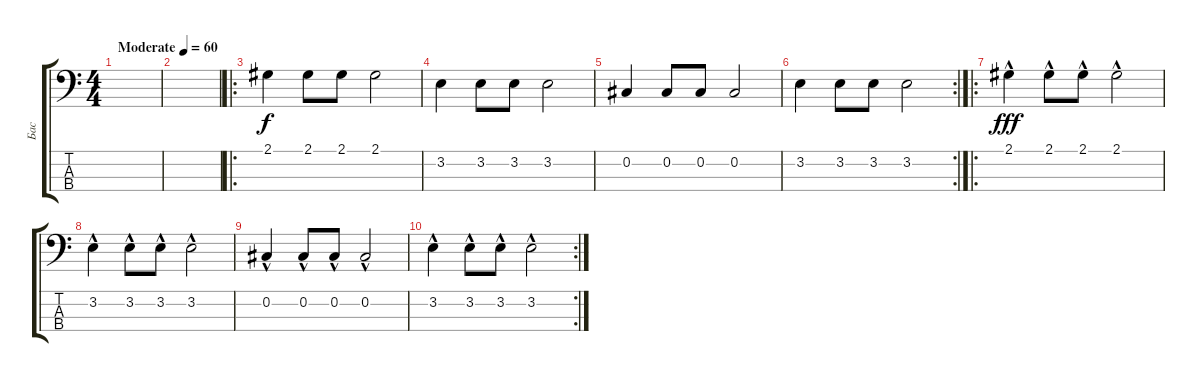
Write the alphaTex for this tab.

\track ("Бас" "Бас") {instrument synthbass2}
\staff {score tabs}
\tuning (Gb2 Db2 Ab1 Eb1) {hide}
\ts (4 4)
\tempo (60 "Moderate")
\clef f4
\ks c
|
|
\ro
2.1.4 2.1.8 2.1.8 2.1.2 |
3.2.4 3.2.8 3.2.8 3.2.2 |
0.2.4 0.2.8 0.2.8 0.2.2 |
\rc 2
3.2.4 3.2.8 3.2.8 3.2.2 |
\ro
2.1{hac}.4{dy fff} 2.1{hac}.8 2.1{hac}.8 2.1{hac}.2 |
3.2{hac}.4 3.2{hac}.8 3.2{hac}.8 3.2{hac}.2 |
0.2{hac}.4 0.2{hac}.8 0.2{hac}.8 0.2{hac}.2 |
\rc 2
3.2{hac}.4 3.2{hac}.8 3.2{hac}.8 3.2{hac}.2
